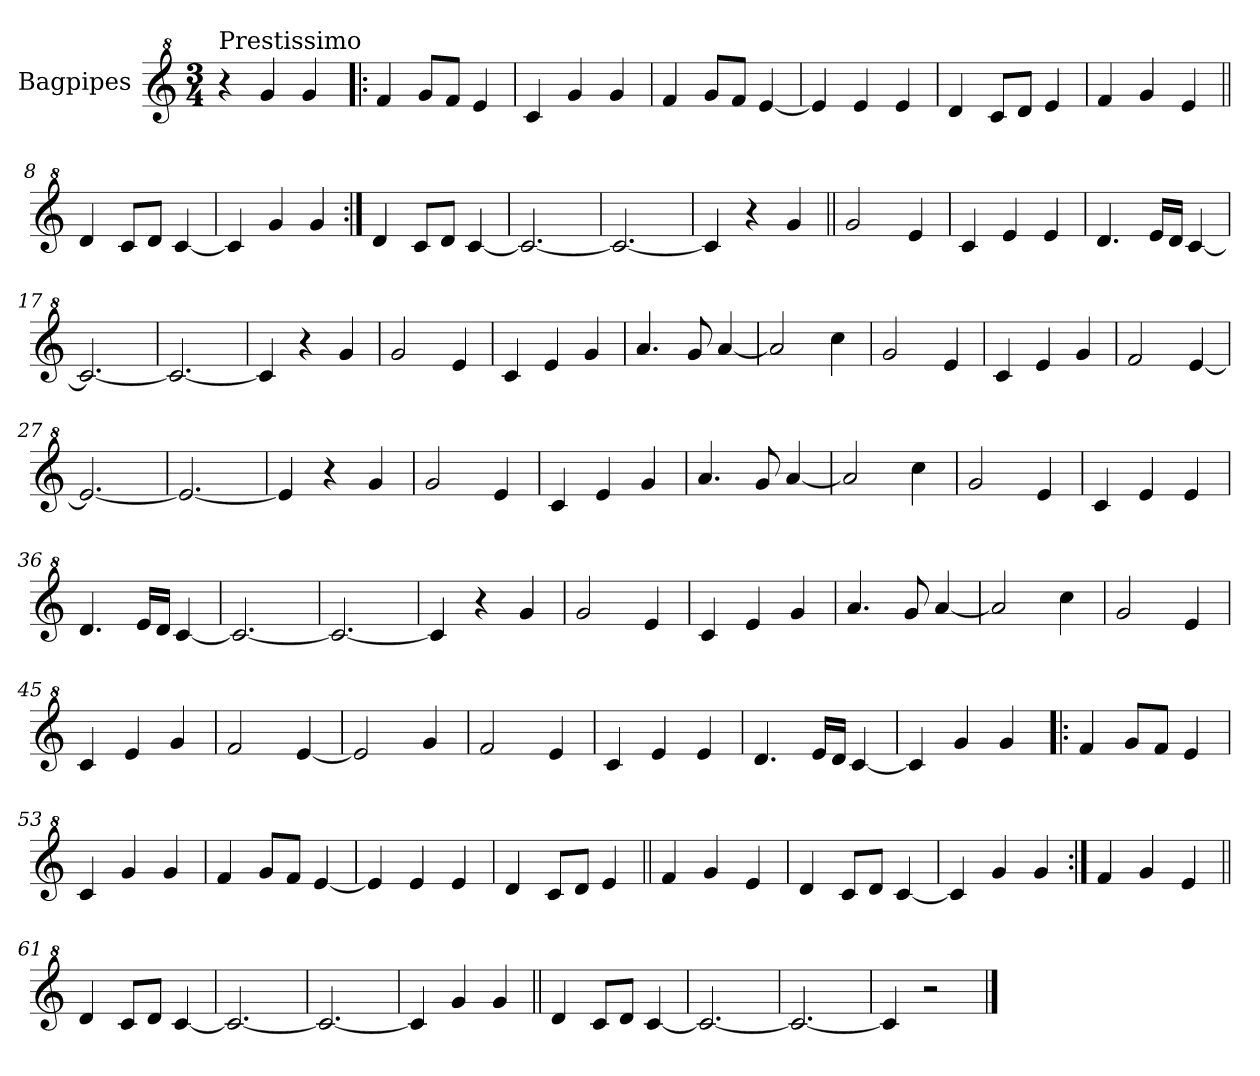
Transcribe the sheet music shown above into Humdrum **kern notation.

**kern
*part1
*staff1
*I"Bagpipes
*I'Bag
*clefG^2
*k[]
*C:
*M3/4
=1
!LO:TX:a:t=Prestissimo
4r
4gg/
4gg/
=2!|:
4ff/
8gg/L
8ff/J
4ee/
=3
4cc/
4gg/
4gg/
=4
4ff/
8gg/L
8ff/J
[4ee/
=5
4ee/]
4ee/
4ee/
=6
4dd/
8cc/L
8dd/J
4ee/
=7
4ff/
4gg/
4ee/
=8||
4dd/
8cc/L
8dd/J
[4cc/
=9
4cc/]
4gg/
4gg/
=10:|!
4dd/
8cc/L
8dd/J
[4cc/
=11
2.cc/_
!!LO:LB:g=z
=12
2.cc/_
=13
4cc/]
4r
4gg/
=14||
2gg/
4ee/
=15
4cc/
4ee/
4ee/
=16
4.dd/
16ee/LL
16dd/JJ
[4cc/
=17
2.cc/_
=18
2.cc/_
=19
4cc/]
4r
4gg/
=20
2gg/
4ee/
=21
4cc/
4ee/
4gg/
=22
4.aa/
8gg/
[4aa/
=23
2aa/]
4ccc\
=24
2gg/
4ee/
=25
4cc/
4ee/
4gg/
!!LO:LB:g=z
=26
2ff/
[4ee/
=27
2.ee/_
=28
2.ee/_
=29
4ee/]
4r
4gg/
=30
2gg/
4ee/
=31
4cc/
4ee/
4gg/
=32
4.aa/
8gg/
[4aa/
=33
2aa/]
4ccc\
=34
2gg/
4ee/
=35
4cc/
4ee/
4ee/
=36
4.dd/
16ee/LL
16dd/JJ
[4cc/
=37
2.cc/_
=38
2.cc/_
=39
4cc/]
4r
4gg/
=40
2gg/
4ee/
!!LO:LB:g=z
=41
4cc/
4ee/
4gg/
=42
4.aa/
8gg/
[4aa/
=43
2aa/]
4ccc\
=44
2gg/
4ee/
=45
4cc/
4ee/
4gg/
=46
2ff/
[4ee/
=47
2ee/]
4gg/
=48
2ff/
4ee/
=49
4cc/
4ee/
4ee/
=50
4.dd/
16ee/LL
16dd/JJ
[4cc/
=51
4cc/]
4gg/
4gg/
=52!|:
4ff/
8gg/L
8ff/J
4ee/
=53
4cc/
4gg/
4gg/
!!LO:LB:g=z
=54
4ff/
8gg/L
8ff/J
[4ee/
=55
4ee/]
4ee/
4ee/
=56
4dd/
8cc/L
8dd/J
4ee/
=57||
4ff/
4gg/
4ee/
=58
4dd/
8cc/L
8dd/J
[4cc/
=59
4cc/]
4gg/
4gg/
=60:|!
4ff/
4gg/
4ee/
=61||
4dd/
8cc/L
8dd/J
[4cc/
=62
2.cc/_
=63
2.cc/_
=64
4cc/]
4gg/
4gg/
=65||
4dd/
8cc/L
8dd/J
[4cc/
!!LO:LB:g=z
=66
2.cc/_
=67
2.cc/_
=68
4cc/]
2r
==
*-
